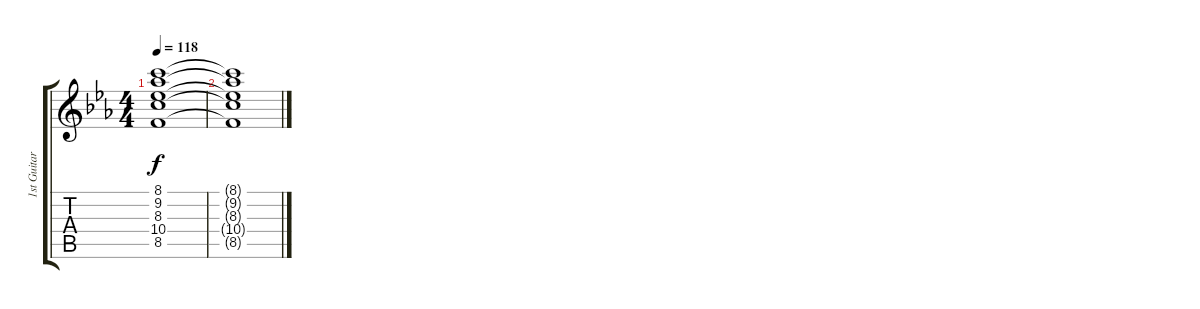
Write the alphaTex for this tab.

\track ("1st Guitar" "1st Guitar") {instrument electricguitarclean}
\staff {score tabs}
\tuning (E4 B3 G3 D3 A2 E2) {hide}
\ts (4 4)
\tempo 118
\clef g2
\ks cminor
(8.1 9.2 8.3 10.4 8.5).1{dy f} |
(8.1{t} 9.2{t} 8.3{t} 10.4{t} 8.5{t}).1
